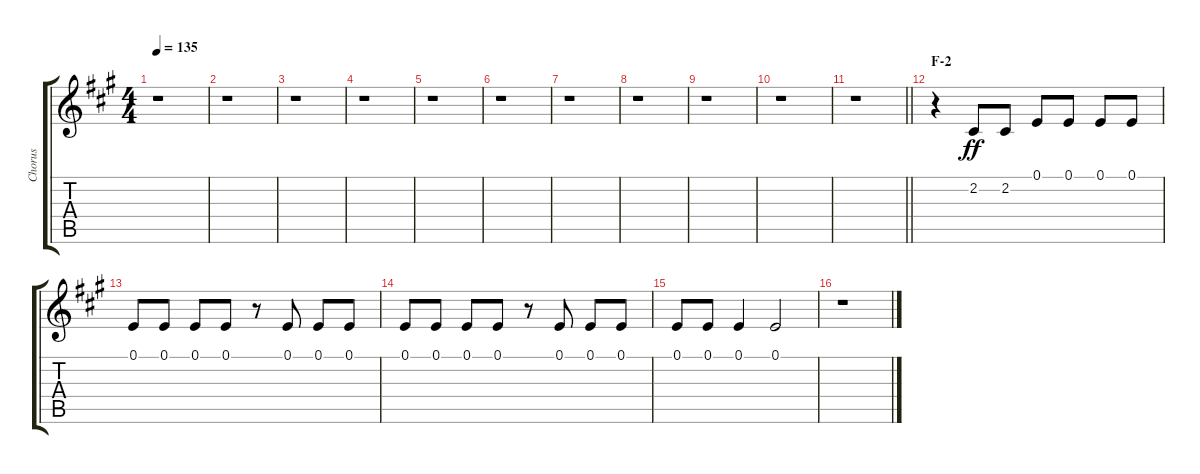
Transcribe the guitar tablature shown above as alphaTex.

\track ("Chorus" "Chorus") {instrument voiceoohs}
\staff {score tabs}
\tuning (E4 B3 G3 D3 A2 E2) {hide}
\ts (4 4)
\tempo 135
\clef g2
\ks a
r.1{dy ff} |
r.1 |
r.1 |
r.1 |
r.1 |
r.1 |
r.1 |
r.1 |
r.1 |
r.1 |
\barLineRight lightlight
r.1 |
\section ("" "F-2")
r.4 2.2.8 2.2.8 0.1.8 0.1.8 0.1.8 0.1.8 |
0.1.8 0.1.8 0.1.8 0.1.8 r.8 0.1.8 0.1.8 0.1.8 |
0.1.8 0.1.8 0.1.8 0.1.8 r.8 0.1.8 0.1.8 0.1.8 |
0.1.8 0.1.8 0.1.4 0.1.2 |
r.1
